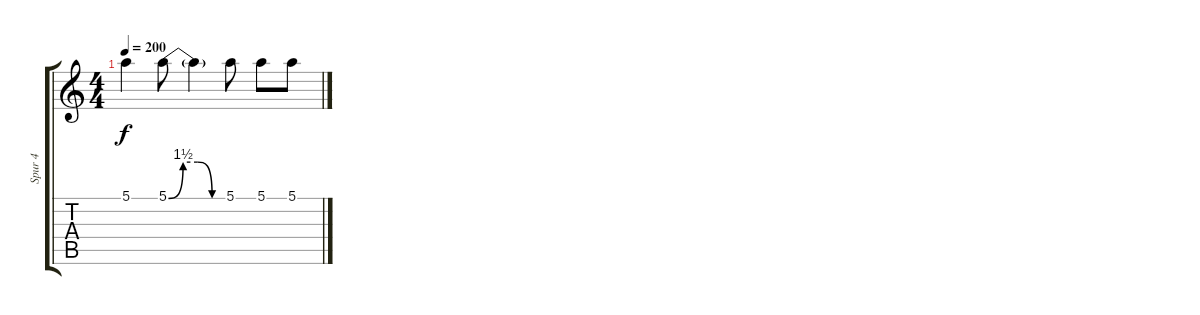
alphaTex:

\track ("Spur 4" "Spur 4") {instrument distortionguitar}
\staff {score tabs}
\tuning (E4 B3 G3 D3 A2 E2) {hide}
\ts (4 4)
\tempo 200
\clef g2
\ks c
5.1.4{dy f} 5.1{be (custom 0 0 15 6 30 6 45 0 60 0)}.8 5.1{t}.4 5.1.8 5.1.8 5.1.8
